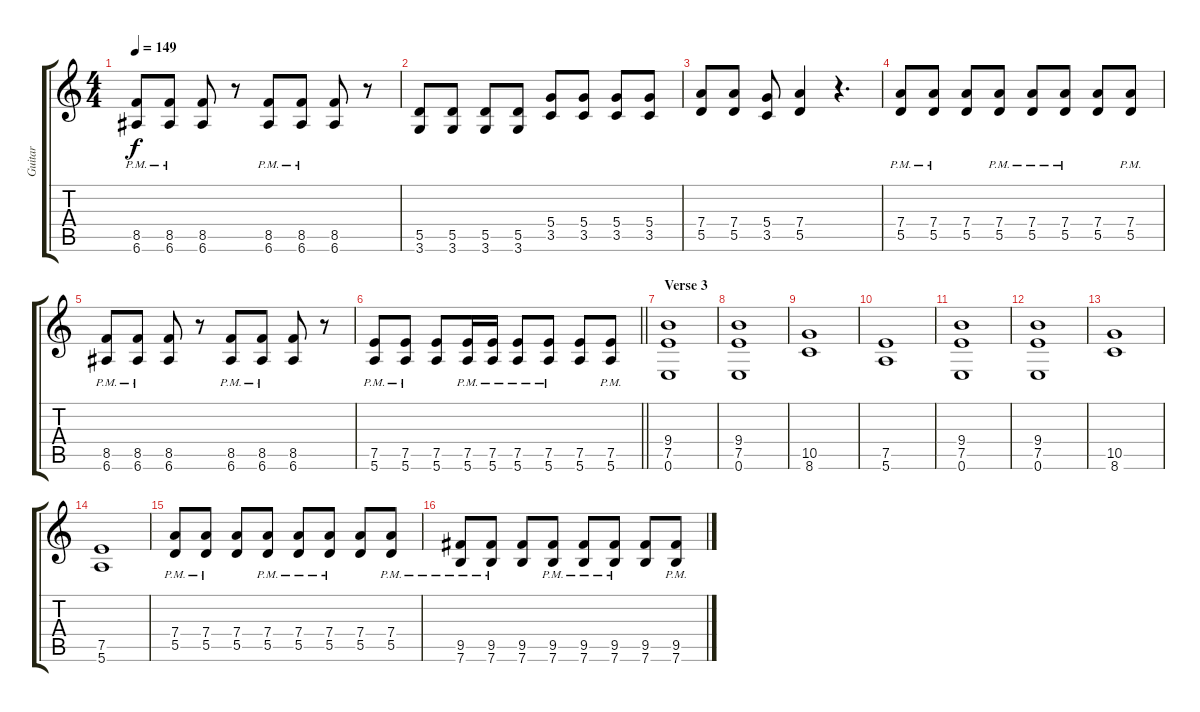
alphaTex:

\track ("Guitar" "Guitar") {instrument overdrivenguitar}
\staff {score tabs}
\tuning (E4 B3 G3 D3 A2 E2) {hide}
\ts (4 4)
\tempo 149
\clef g2
\ks c
(8.5{pm} 6.6{pm}).8{dy f} (8.5{pm} 6.6{pm}).8 (8.5 6.6).8 r.8 (8.5{pm} 6.6{pm}).8 (8.5{pm} 6.6{pm}).8 (8.5 6.6).8 r.8 |
(5.5 3.6).8 (5.5 3.6).8 (5.5 3.6).8 (5.5 3.6).8 (5.4 3.5).8 (5.4 3.5).8 (5.4 3.5).8 (5.4 3.5).8 |
(7.4 5.5).8{volume 16} (7.4 5.5).8 (5.4 3.5).8 (7.4 5.5).4 r.4{d} |
(7.4{pm} 5.5{pm}).8{volume 8} (7.4{pm} 5.5{pm}).8 (7.4 5.5).8 (7.4{pm} 5.5{pm}).8 (7.4{pm} 5.5{pm}).8 (7.4{pm} 5.5{pm}).8 (7.4 5.5).8 (7.4{pm} 5.5{pm}).8 |
(8.5{pm} 6.6{pm}).8 (8.5{pm} 6.6{pm}).8 (8.5 6.6).8 r.8 (8.5{pm} 6.6{pm}).8 (8.5{pm} 6.6{pm}).8 (8.5 6.6).8 r.8 |
\barLineRight lightlight
(7.5{pm} 5.6{pm}).8 (7.5{pm} 5.6{pm}).8 (7.5 5.6).8 (7.5{pm} 5.6{pm}).16 (7.5{pm} 5.6{pm}).16 (7.5{pm} 5.6{pm}).8 (7.5{pm} 5.6{pm}).8 (7.5 5.6).8 (7.5{pm} 5.6{pm}).8 |
\section ("" " Verse 3")
(9.4 7.5 0.6).1 |
(9.4 7.5 0.6).1 |
(10.5 8.6).1 |
(7.5 5.6).1 |
(9.4 7.5 0.6).1 |
(9.4 7.5 0.6).1 |
(10.5 8.6).1 |
(7.5 5.6).1 |
(7.4{pm} 5.5{pm}).8 (7.4{pm} 5.5{pm}).8 (7.4 5.5).8 (7.4{pm} 5.5{pm}).8 (7.4{pm} 5.5{pm}).8 (7.4{pm} 5.5{pm}).8 (7.4 5.5).8 (7.4{pm} 5.5{pm}).8 |
(9.5{pm} 7.6).8 (9.5{pm} 7.6).8 (9.5 7.6).8 (9.5{pm} 7.6).8 (9.5{pm} 7.6).8 (9.5{pm} 7.6).8 (9.5 7.6).8 (9.5{pm} 7.6).8
